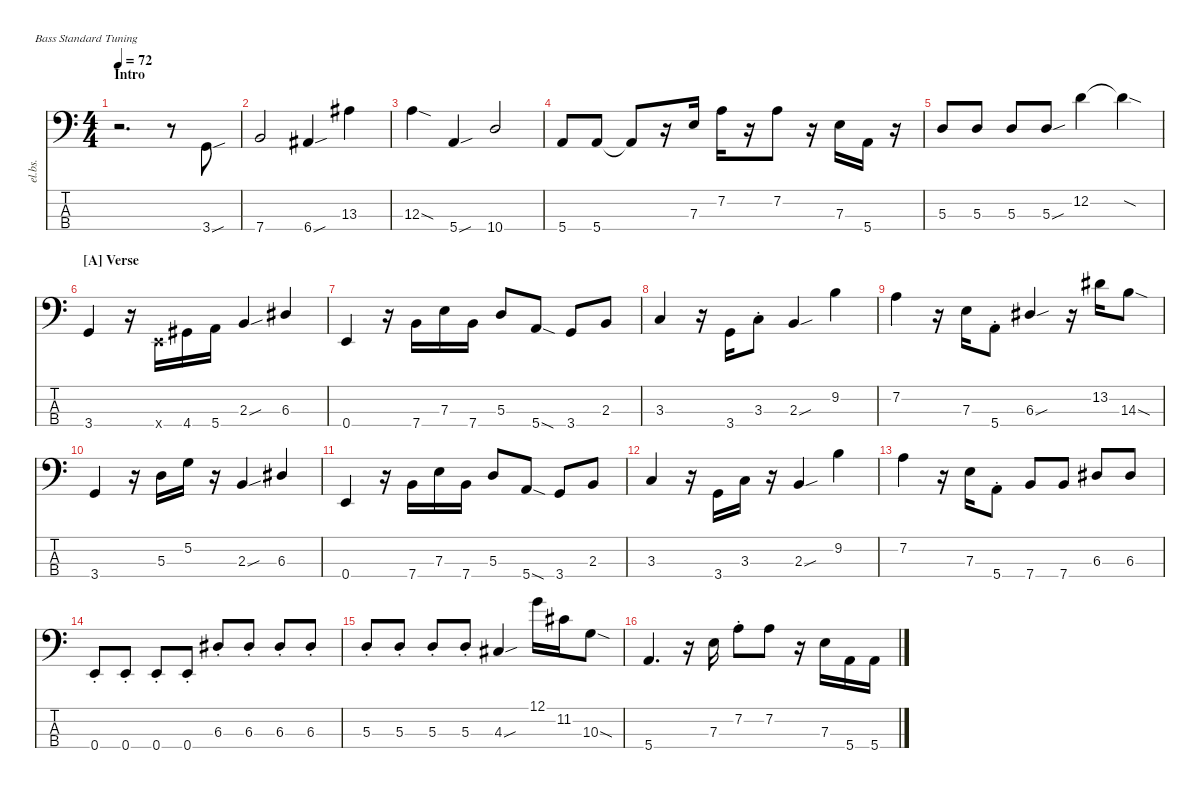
\defaultSystemsLayout 4
\hideDynamics
\bracketExtendMode nobrackets
\track ("Electric Bass" "el.bs.") {mute instrument electricbassfinger}
\staff {score tabs}
\tuning (G2 D2 A1 E1)
\ts (4 4)
\beaming (8 2 2 2 2)
\section ("" "Intro")
\tempo 72
\clef f4
\ks c
r.2{d dy mf instrument electricbassfinger beam Down} r.8{beam Down} 3.4{sou}.8{beam Up} |
7.4.2{beam Up} 6.4{sou acc #}.4{beam Up} 13.3{acc #}.4{beam Down} |
12.3{sod}.4{beam Down} 5.4{sou}.4{beam Up} 10.4.2{beam Up} |
5.4.8{beam Up} 5.4.8{beam Up} 5.4{t}.8{beam Up} r.16{beam Up} 7.3.16{beam Up} 7.2.16{beam Down} r.16{beam Down} 7.2.8{beam Down} r.16{beam Down} 7.3.16{beam Up} 5.4.16{beam Up} r.16{beam Down} |
5.3.8{beam Up} 5.3.8{beam Up} 5.3.8{beam Up} 5.3{sou}.8{beam Up} 12.2.4{beam Down} 12.2{sod t}.4{beam Down} |
\section ("A" "Verse")
3.4.4{beam Up} r.16{beam Down} 0.4{x}.16{beam Up} 4.4{acc #}.16{beam Up} 5.4.16{beam Up} 2.3{sou}.4{beam Up} 6.3{acc #}.4{beam Up} |
0.4.4{beam Up} r.16{beam Down} 7.4.16{beam Up} 7.3.16{beam Up} 7.4.16{beam Up} 5.3.8{beam Up} 5.4{sod}.8{beam Up} 3.4.8{beam Up} 2.3.8{beam Up} |
3.3.4{beam Up} r.16{beam Down} 3.4.16{beam Up} 3.3{st}.8{beam Up} 2.3{sou}.4{beam Up} 9.2.4{beam Down} |
7.2.4{beam Down} r.16{beam Down} 7.3.16{beam Up} 5.4{st}.8{beam Up} 6.3{sou acc #}.4{beam Up} r.16{beam Down} 13.2{acc #}.16{beam Down} 14.3{sod}.8{beam Down} |
3.4.4{beam Up} r.16{beam Down} 5.3.16{beam Down} 5.2.16{beam Down} r.16{beam Down} 2.3{sou}.4{beam Up} 6.3{acc #}.4{beam Up} |
0.4.4{beam Up} r.16{beam Down} 7.4.16{beam Up} 7.3.16{beam Up} 7.4.16{beam Up} 5.3.8{beam Up} 5.4{sod}.8{beam Up} 3.4.8{beam Up} 2.3.8{beam Up} |
3.3.4{beam Up} r.16{beam Down} 3.4.16{beam Up} 3.3.16{beam Up} r.16{beam Down} 2.3{sou}.4{beam Up} 9.2.4{beam Down} |
7.2.4{beam Down} r.16{beam Down} 7.3.16{beam Up} 5.4{st}.8{beam Up} 7.4.8{beam Up} 7.4.8{beam Up} 6.3{acc #}.8{beam Up} 6.3{acc #}.8{beam Up} |
0.4{st}.8{beam Up} 0.4{st}.8{beam Up} 0.4{st}.8{beam Up} 0.4{st}.8{beam Up} 6.3{st acc #}.8{beam Up} 6.3{st acc #}.8{beam Up} 6.3{st acc #}.8{beam Up} 6.3{st acc #}.8{beam Up} |
5.3{st}.8{beam Up} 5.3{st}.8{beam Up} 5.3{st}.8{beam Up} 5.3{st}.8{beam Up} 4.3{sou acc #}.4{beam Up} 12.1.16{beam Down} 11.2{acc #}.16{beam Down} 10.3{sod}.8{beam Down} |
5.4.4{d beam Up} r.16{beam Down} 7.3.16{beam Down} 7.2{st}.8{beam Down} 7.2.8{beam Down} r.16{beam Down} 7.3.16{beam Up} 5.4.16{beam Up} 5.4.16{beam Up}
